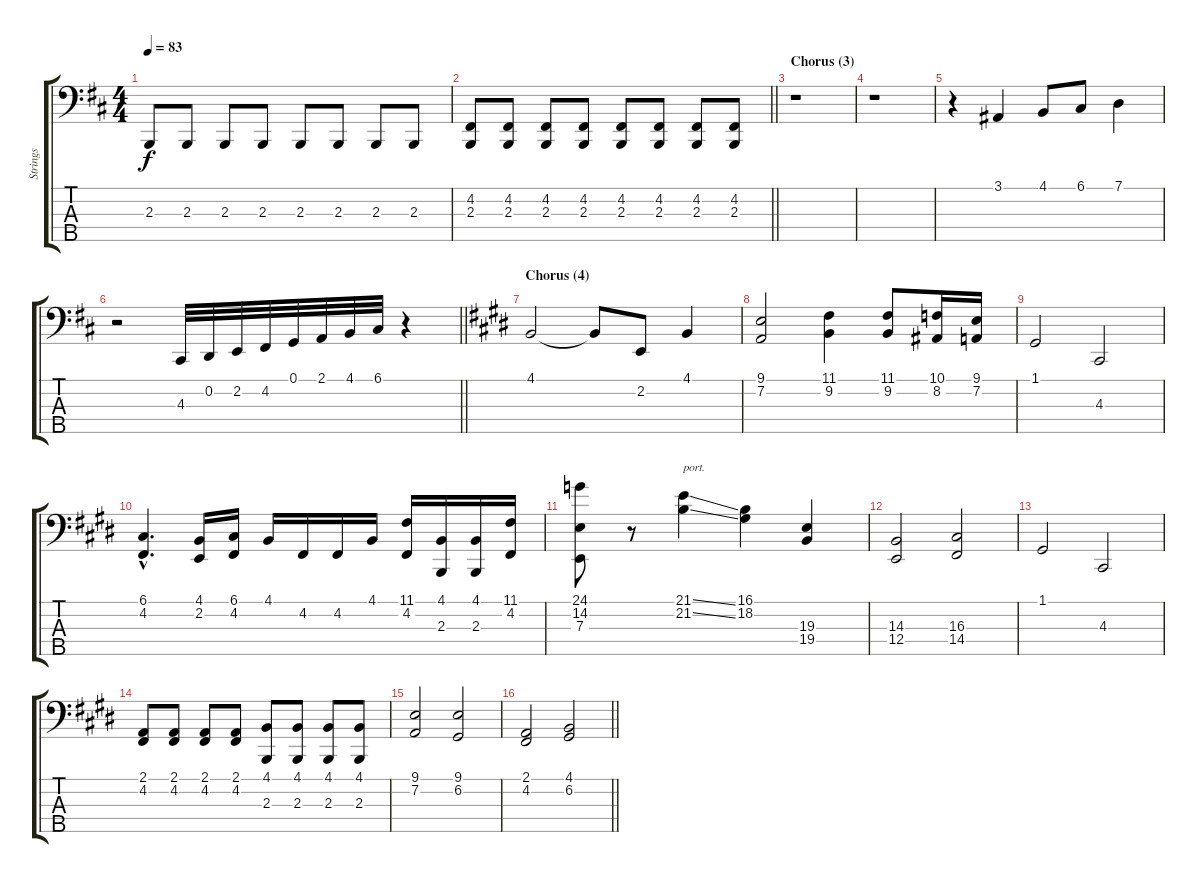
\track ("Strings" "Strings") {instrument stringensemble1}
\staff {score tabs}
\tuning (G2 D2 A1 E1 B0) {hide}
\ts (4 4)
\tempo 83
\clef f4
\ks d
2.3.8{dy f} 2.3.8 2.3.8 2.3.8 2.3.8 2.3.8 2.3.8 2.3.8 |
\barLineRight lightlight
(4.2 2.3).8 (4.2 2.3).8 (4.2 2.3).8 (4.2 2.3).8 (4.2 2.3).8 (4.2 2.3).8 (4.2 2.3).8 (4.2 2.3).8 |
\section ("" "Chorus (3)")
r.1 |
r.1 |
r.4 3.1.4 4.1.8 6.1.8 7.1.4 |
\barLineRight lightlight
r.2 4.3.32 0.2.32 2.2.32 4.2.32 0.1.32 2.1.32 4.1.32 6.1.32 r.4 |
\section ("" "Chorus (4)")
\ks e
4.1.2 4.1{t}.8 2.2.8 4.1.4 |
(9.1 7.2).2 (11.1 9.2).4 (11.1 9.2).8 (10.1 8.2).16 (9.1 7.2).16 |
1.1.2 4.3.2 |
(6.1{hac} 4.2{hac}).4{d} (4.1 2.2).16 (6.1 4.2).16 4.1.16 4.2.16 4.2.16 4.1.16 (11.1 4.2).16 (4.1 2.3).16 (4.1 2.3).16 (11.1 4.2).16 |
(24.1 14.2 7.3).8 r.8 (21.1{ss} 21.2{ss}).4{txt "port."} (16.1 18.2).4 (19.3 19.4).4 |
(14.3 12.4).2 (16.3 14.4).2 |
1.1.2 4.3.2 |
(2.1 4.2).8 (2.1 4.2).8 (2.1 4.2).8 (2.1 4.2).8 (4.1 2.3).8 (4.1 2.3).8 (4.1 2.3).8 (4.1 2.3).8 |
(9.1 7.2).2 (9.1 6.2).2 |
\barLineRight lightlight
(2.1 4.2).2 (4.1 6.2).2
